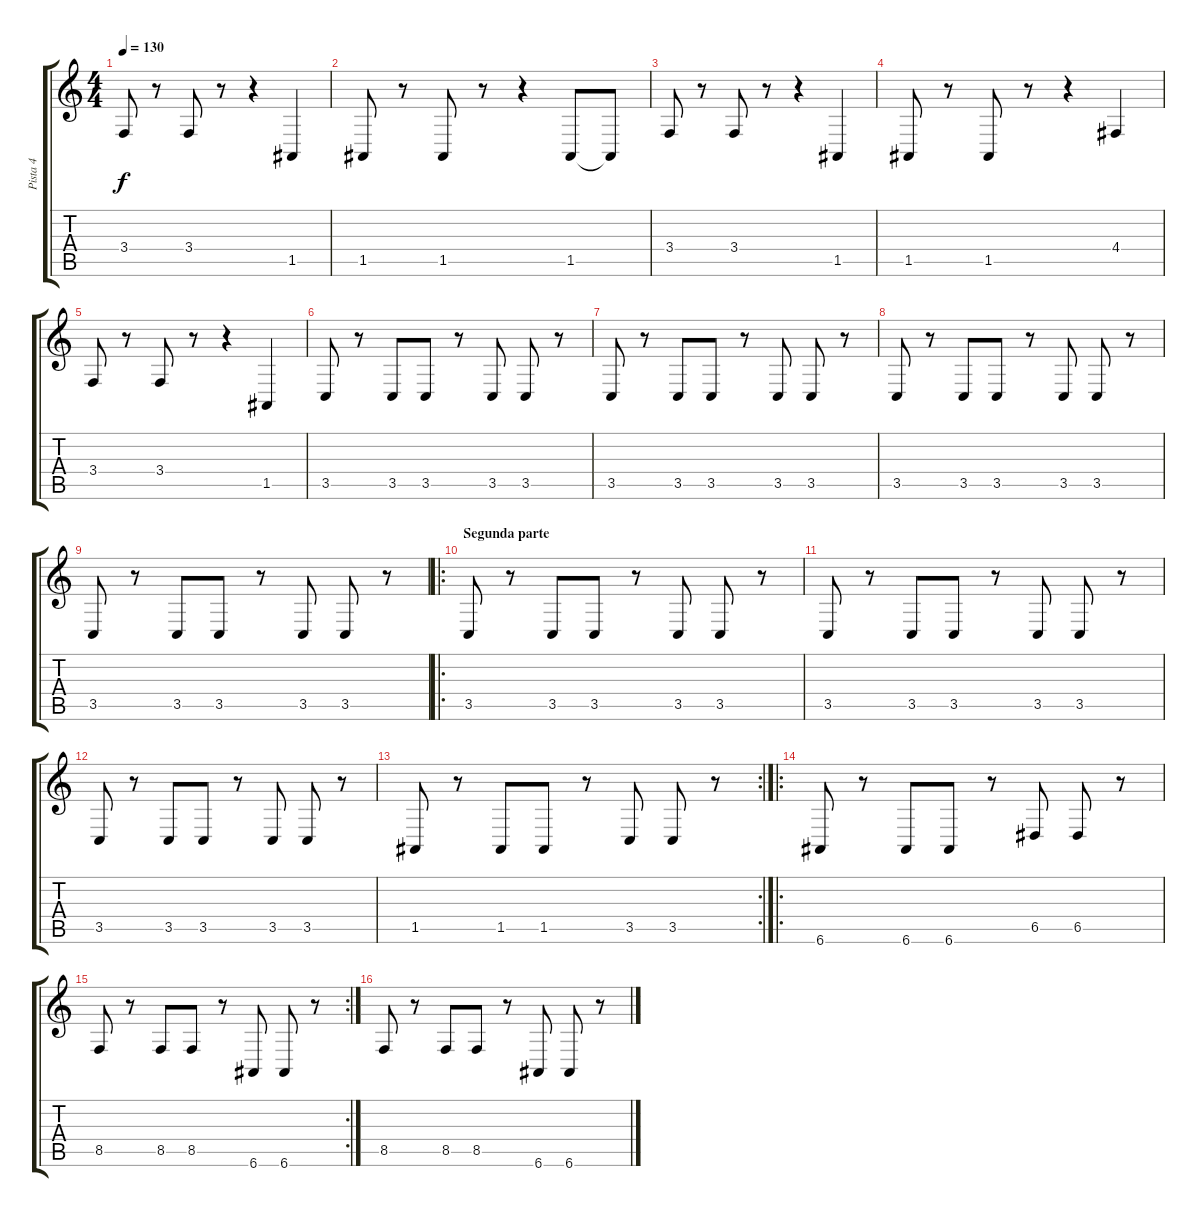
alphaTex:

\track ("Pista 4" "Pista 4") {instrument viola}
\staff {score tabs}
\tuning (E4 B3 G3 D3 A2 E2) {hide}
\ts (4 4)
\tempo 130
\clef g2
\ks c
3.4.8{dy f} r.8 3.4.8 r.8 r.4 1.5.4 |
1.5.8 r.8 1.5.8 r.8 r.4 1.5.8 1.5{t}.8 |
3.4.8 r.8 3.4.8 r.8 r.4 1.5.4 |
1.5.8 r.8 1.5.8 r.8 r.4 4.4.4 |
3.4.8 r.8 3.4.8 r.8 r.4 1.5.4 |
3.5.8 r.8 3.5.8 3.5.8 r.8 3.5.8 3.5.8 r.8 |
3.5.8 r.8 3.5.8 3.5.8 r.8 3.5.8 3.5.8 r.8 |
3.5.8 r.8 3.5.8 3.5.8 r.8 3.5.8 3.5.8 r.8 |
3.5.8 r.8 3.5.8 3.5.8 r.8 3.5.8 3.5.8 r.8 |
\ro
\section ("" "Segunda parte")
3.5.8 r.8 3.5.8 3.5.8 r.8 3.5.8 3.5.8 r.8 |
3.5.8 r.8 3.5.8 3.5.8 r.8 3.5.8 3.5.8 r.8 |
3.5.8 r.8 3.5.8 3.5.8 r.8 3.5.8 3.5.8 r.8 |
\rc 2
1.5.8 r.8 1.5.8 1.5.8 r.8 3.5.8 3.5.8 r.8 |
\ro
6.6.8 r.8 6.6.8 6.6.8 r.8 6.5.8 6.5.8 r.8 |
\rc 2
8.5.8 r.8 8.5.8 8.5.8 r.8 6.6.8 6.6.8 r.8 |
8.5.8 r.8 8.5.8 8.5.8 r.8 6.6.8 6.6.8 r.8
